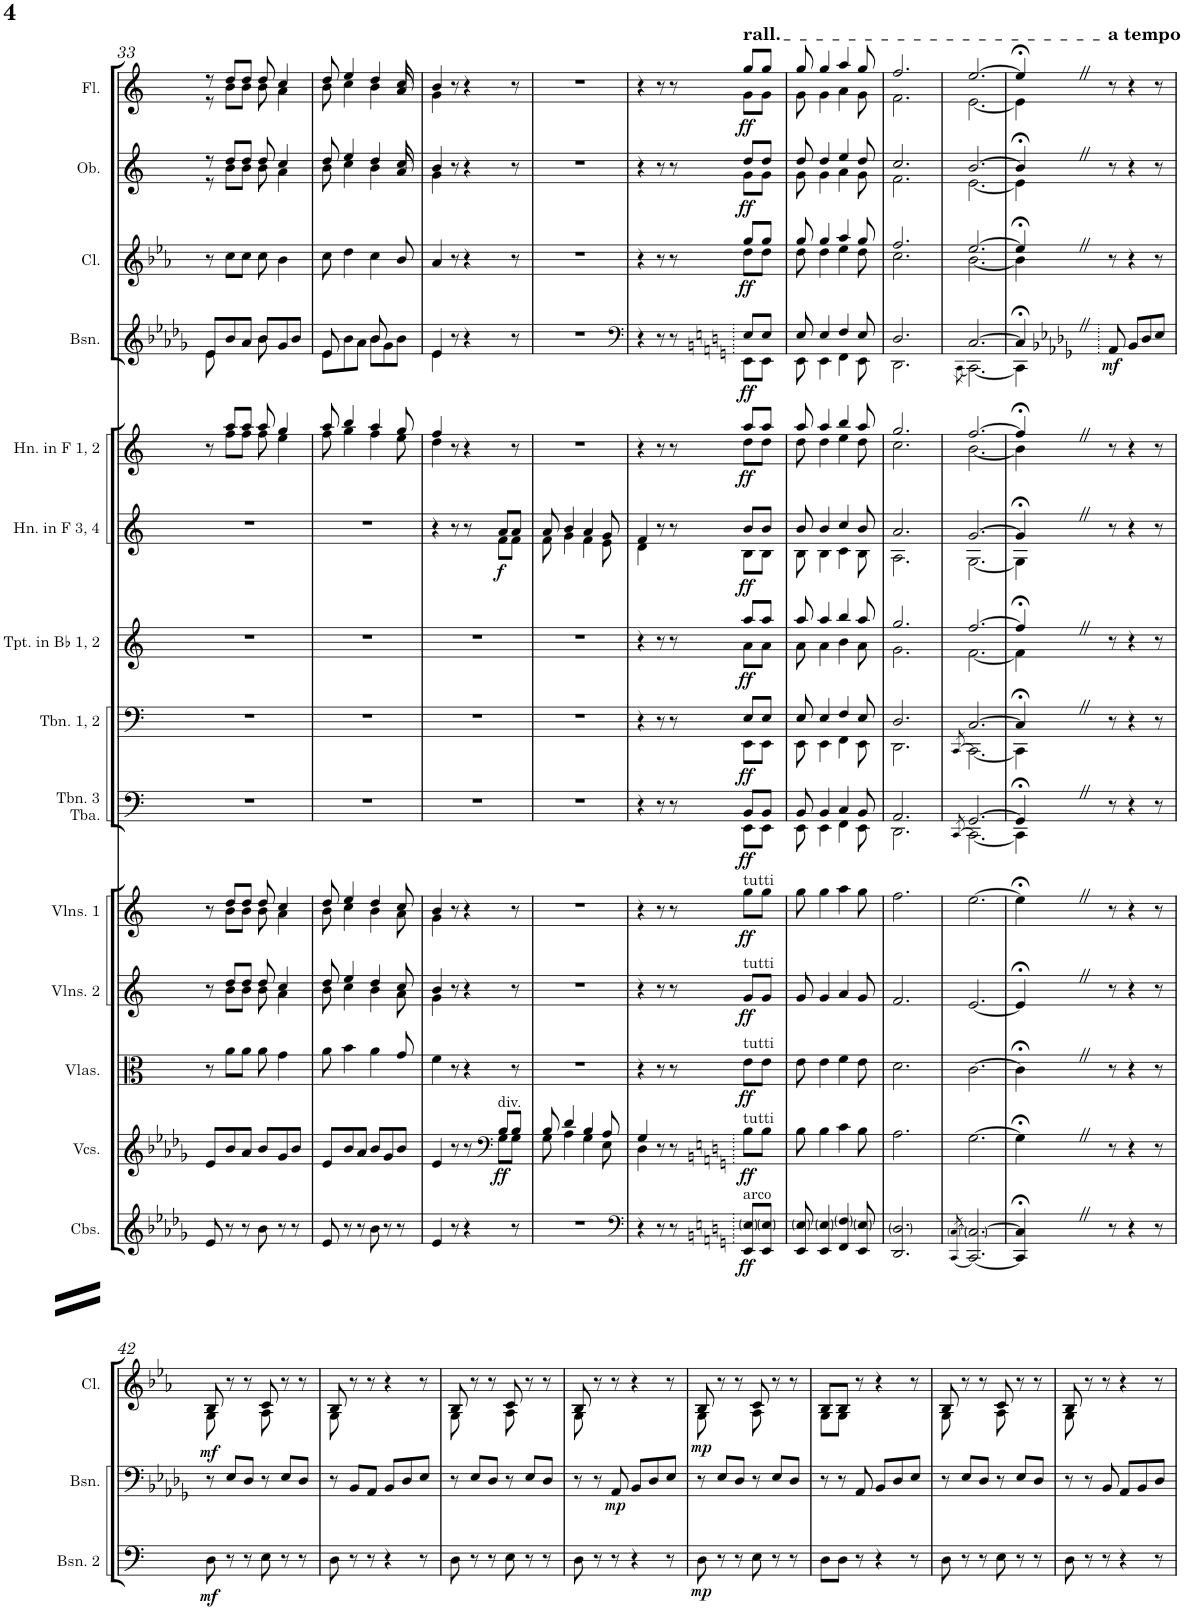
**kern	**dynam	**kern	**dynam	**kern	**dynam	**kern	**dynam	**kern	**dynam	**kern	**dynam	**kern	**dynam	**kern	**dynam	**kern	**dynam	**kern	**dynam	**kern	**dynam	**kern	**dynam	**kern	**dynam	**kern	**dynam	**kern	**dynam
*part15	*part15	*part14	*part14	*part13	*part13	*part12	*part12	*part11	*part11	*part10	*part10	*part9	*part9	*part8	*part8	*part7	*part7	*part6	*part6	*part5	*part5	*part4	*part4	*part3	*part3	*part2	*part2	*part1	*part1
*staff15	*staff15	*staff14	*staff14	*staff13	*staff13	*staff12	*staff12	*staff11	*staff11	*staff10	*staff10	*staff9	*staff9	*staff8	*staff8	*staff7	*staff7	*staff6	*staff6	*staff5	*staff5	*staff4	*staff4	*staff3	*staff3	*staff2	*staff2	*staff1	*staff1
*I"Contrabasses	*	*I"Violoncellos	*	*I"Violas	*	*I"Violins 2	*	*I"Violins 1	*	*I"Trombone 3 Tuba	*	*I"Trombone 1, 2	*	*I"Trumpet in Bb 1, 2	*	*I"Horn in F 3, 4	*	*I"Horn in F 1, 2	*	*I"Bassoon 2	*	*I"Bassoon	*	*I"2 Clarinets	*	*I"2 Oboes	*	*I"2 Flutes	*
*I'Cbs.	*	*I'Vcs.	*	*I'Vlas.	*	*I'Vlns. 2	*	*I'Vlns. 1	*	*I'Tbn. 3 Tba.	*	*I'Tbn. 1, 2	*	*I'Tpt. in Bb 1, 2	*	*I'Hn. in F 3, 4	*	*I'Hn. in F 1, 2	*	*I'Bsn. 2	*	*I'Bsn.	*	*I'Cl.	*	*I'Ob.	*	*I'Fl.	*
!!LO:PB:g=z
*clefG2	*	*clefG2	*	*clefC3	*	*clefG2	*	*clefG2	*	*clefF4	*	*clefF4	*	*clefG2	*	*clefG2	*	*clefG2	*	*clefF4	*	*clefG2	*	*clefG2	*	*clefG2	*	*clefG2	*
*Trd7c12	*	*	*	*	*	*	*	*	*	*	*	*	*	*Trd1c2	*	*Trd4c7	*	*Trd4c7	*	*	*	*	*	*Trd2c3	*	*	*	*	*
*k[b-e-a-d-g-]	*	*k[b-e-a-d-g-]	*	*k[]	*	*k[]	*	*k[]	*	*k[]	*	*k[]	*	*k[f#c#]	*	*k[f#]	*	*k[f#]	*	*k[]	*	*k[b-e-a-d-g-]	*	*k[b-e-a-]	*	*k[]	*	*k[]	*
*M6/8	*	*M6/8	*	*M6/8	*	*M6/8	*	*M6/8	*	*M6/8	*	*M6/8	*	*M6/8	*	*M6/8	*	*M6/8	*	*M6/8	*	*M6/8	*	*M6/8	*	*M6/8	*	*M6/8	*
=33	=33	=33	=33	=33	=33	=33	=33	=33	=33	=33	=33	=33	=33	=33	=33	=33	=33	=33	=33	=33	=33	=33	=33	=33	=33	=33	=33	=33	=33
*	*	*	*	*	*	*^	*	*^	*	*	*	*	*	*	*	*	*	*^	*	*	*	*^	*	*	*	*^	*	*^	*
8e-/	.	8e-/L	.	8r	.	8r	8ryy	.	8r	8ryy	.	2.r	.	2.r	.	2.r	.	2.r	.	8r	8ryy	.	2.r	.	8e-/L	8e-\	.	8r	.	8r	8r	.	8r	8r	.
8r	.	8b-/	.	8a\L	.	8dd/L	8b\L	.	8dd/L	8b\L	.	.	.	.	.	.	.	.	.	8aa/L	8ff#\L	.	.	.	8b-/	8ryy	.	8cc\L	.	8dd/L	8b\L	.	8dd/L	8b\L	.
8r	.	8a-/J	.	8a\J	.	8dd/J	8b\J	.	8dd/J	8b\J	.	.	.	.	.	.	.	.	.	8aa/J	8ff#\J	.	.	.	8a-/J	8ryy	.	8cc\J	.	8dd/J	8b\J	.	8dd/J	8b\J	.
8b-\	.	8b-/L	.	8a\	.	8dd/	8b\	.	8dd/	8b\	.	.	.	.	.	.	.	.	.	8aa/	8ff#\	.	.	.	8b-/L	8b-\	.	8cc\	.	8dd/	8b\	.	8dd/	8b\	.
8r	.	8g-/	.	4g\	.	4cc/	4a\	.	4cc/	4a\	.	.	.	.	.	.	.	.	.	4gg/	4ee\	.	.	.	8g-/	8ryy	.	4b-\	.	4cc/	4a\	.	4cc/	4a\	.
8r	.	8b-/J	.	.	.	.	.	.	.	.	.	.	.	.	.	.	.	.	.	.	.	.	.	.	8b-/J	8ryy	.	.	.	.	.	.	.	.	.
=34	=34	=34	=34	=34	=34	=34	=34	=34	=34	=34	=34	=34	=34	=34	=34	=34	=34	=34	=34	=34	=34	=34	=34	=34	=34	=34	=34	=34	=34	=34	=34	=34	=34	=34	=34
8e-/	.	8e-/L	.	8a\	.	8dd/	8b\	.	8dd/	8b\	.	2.r	.	2.r	.	2.r	.	2.r	.	8aa/	8ff#\	.	2.r	.	8e-/	8e-\L	.	8cc\	.	8dd/	8b\	.	8dd/	8b\	.
8r	.	8b-/	.	4b\	.	4ee/	4cc\	.	4ee/	4cc\	.	.	.	.	.	.	.	.	.	4bb/	4gg\	.	.	.	8ryy	8b-\	.	4dd\	.	4ee/	4cc\	.	4ee/	4cc\	.
8r	.	8a-/J	.	.	.	.	.	.	.	.	.	.	.	.	.	.	.	.	.	.	.	.	.	.	8ryy	8a-\J	.	.	.	.	.	.	.	.	.
8b-\	.	8b-/L	.	4a\	.	4dd/	4b\	.	4dd/	4b\	.	.	.	.	.	.	.	.	.	4aa/	4ff#\	.	.	.	8b-/	8b-\L	.	4cc\	.	4dd/	4b\	.	4dd/	4b\	.
8r	.	8g-/	.	.	.	.	.	.	.	.	.	.	.	.	.	.	.	.	.	.	.	.	.	.	8ryy	8g-\	.	.	.	.	.	.	.	.	.
8r	.	8b-/J	.	8g/	.	8cc/	8a\	.	8cc/	8a\	.	.	.	.	.	.	.	.	.	8gg/	8ee\	.	.	.	8ryy	8b-\J	.	8b-/	.	8cc/	8a/	.	8cc/	8a/	.
=35	=35	=35	=35	=35	=35	=35	=35	=35	=35	=35	=35	=35	=35	=35	=35	=35	=35	=35	=35	=35	=35	=35	=35	=35	=35	=35	=35	=35	=35	=35	=35	=35	=35	=35	=35
*	*	*^	*	*	*	*	*	*	*	*	*	*	*	*	*	*	*	*^	*	*	*	*	*	*	*	*	*	*	*	*	*	*	*	*	*
4e-/	.	4e-/	2ryy	.	4f\	.	4b/	4g\	.	4b/	4g\	.	2.r	.	2.r	.	2.r	.	4r	2ryy	.	4ff#/	4dd\	.	2.r	.	4e-/	4e-\	.	4a-/	.	4b/	4g\	.	4b/	4g\	.
8r	.	8r	.	.	8r	.	8r	2ryy	.	8r	2ryy	.	.	.	.	.	.	.	8r	.	.	8r	2ryy	.	.	.	8r	2ryy	.	8r	.	8r	2ryy	.	8r	2ryy	.
4r	.	8r	.	.	4r	.	4r	.	.	4r	.	.	.	.	.	.	.	.	8r	.	.	4r	.	.	.	.	4r	.	.	4r	.	4r	.	.	4r	.	.
*	*	*clefF4	*	*	*	*	*	*	*	*	*	*	*	*	*	*	*	*	*	*	*	*	*	*	*	*	*	*	*	*	*	*	*	*	*	*	*
!	!	!LO:TX:a:t=div.	!	!	!	!	!	!	!	!	!	!	!	!	!	!	!	!	!	!	!	!	!	!	!	!	!	!	!	!	!	!	!	!	!	!	!
!	!	!	!	!LO:DY:b	!	!	!	!	!	!	!	!	!	!	!	!	!	!	!	!	!LO:DY:b	!	!	!	!	!	!	!	!	!	!	!	!	!	!	!	!
.	.	8B-/L	8G-\L	ff	.	.	.	.	.	.	.	.	.	.	.	.	.	.	8a/L	8f#\L	f	.	.	.	.	.	.	.	.	.	.	.	.	.	.	.	.
8r	.	8B-/J	8G-\J	.	8r	.	8r	.	.	8r	.	.	.	.	.	.	.	.	8a/J	8f#\J	.	8r	.	.	.	.	8r	.	.	8r	.	8r	.	.	8r	.	.
*	*	*	*	*	*	*	*v	*v	*	*	*	*	*	*	*	*	*	*	*	*	*	*v	*v	*	*	*	*v	*v	*	*	*	*v	*v	*	*v	*v	*
*	*	*	*	*	*	*	*	*	*v	*v	*	*	*	*	*	*	*	*	*	*	*	*	*	*	*	*	*	*	*	*	*	*
=36	=36	=36	=36	=36	=36	=36	=36	=36	=36	=36	=36	=36	=36	=36	=36	=36	=36	=36	=36	=36	=36	=36	=36	=36	=36	=36	=36	=36	=36	=36	=36
2.r	.	8B-/	8G-\	.	2.r	.	2.r	.	2.r	.	2.r	.	2.r	.	2.r	.	8a/	8f#\	.	2.r	.	2.r	.	2.r	.	2.r	.	2.r	.	2.r	.
.	.	4d-/	4A-\	.	.	.	.	.	.	.	.	.	.	.	.	.	4b/	4g\	.	.	.	.	.	.	.	.	.	.	.	.	.
.	.	4B-/	4G-\	.	.	.	.	.	.	.	.	.	.	.	.	.	4a/	4f#\	.	.	.	.	.	.	.	.	.	.	.	.	.
.	.	8A-/	8E-\	.	.	.	.	.	.	.	.	.	.	.	.	.	8g/	8e\	.	.	.	.	.	.	.	.	.	.	.	.	.
=37	=37	=37.	=37.	=37	=37	=37	=37	=37	=37	=37	=37	=37	=37	=37	=37	=37	=37	=37	=37	=37	=37	=37	=37	=37.	=37	=37	=37	=37	=37	=37	=37
*clefF4	*	*	*	*	*	*	*	*	*	*	*	*	*	*	*	*	*	*	*	*	*	*	*	*clefF4	*	*	*	*	*	*	*
*	*	*	*	*	*	*	*	*	*	*	*^	*	*^	*	*^	*	*	*	*	*^	*	*	*	*^	*	*^	*	*^	*	*^	*
4r	.	4G-/	4D-\	.	4r	.	4r	.	4r	.	4r	2ryy	.	4r	2ryy	.	4r	2ryy	.	4f#/	4d\	.	4r	2ryy	.	2.r	.	4r	2ryy	.	4r	2ryy	.	4r	2ryy	.	4r	2ryy	.
8r	.	8r	2ryy	.	8r	.	8r	.	8r	.	8r	.	.	8r	.	.	8r	.	.	8r	4ryy	.	8r	.	.	.	.	8r	.	.	8r	.	.	8r	.	.	8r	.	.
8r	.	8r	.	.	8r	.	8r	.	8r	.	8r	.	.	8r	.	.	8r	.	.	8r	.	.	8r	.	.	.	.	8r	.	.	8r	.	.	8r	.	.	8r	.	.
!	!	!	!	!	!	!	!	!	!	!	!	!	!	!	!	!	!	!	!	!	!	!	!	!	!	!	!	!	!	!	!	!	!	!	!	!	!LO:TX:a:t=rall.	!	!
!	!	!	!	!	!	!	!	!	!LO:TX:a:t=tutti	!	!	!	!	!	!	!	!	!	!	!	!	!	!	!	!	!	!	!	!	!	!	!	!	!	!	!	!	!	!
!	!	!	!	!	!	!	!LO:TX:a:t=tutti	!	!	!	!	!	!	!	!	!	!	!	!	!	!	!	!	!	!	!	!	!	!	!	!	!	!	!	!	!	!	!	!
!	!	!	!	!	!LO:TX:a:t=tutti	!	!	!	!	!	!	!	!	!	!	!	!	!	!	!	!	!	!	!	!	!	!	!	!	!	!	!	!	!	!	!	!	!	!
!	!	!LO:TX:a:t=tutti	!	!	!	!	!	!	!	!	!	!	!	!	!	!	!	!	!	!	!	!	!	!	!	!	!	!	!	!	!	!	!	!	!	!	!	!	!
!LO:TX:a:t=arco	!	!	!	!	!	!	!	!	!	!	!	!	!	!	!	!	!	!	!	!	!	!	!	!	!	!	!	!	!	!	!	!	!	!	!	!	!	!	!
!	!LO:DY:b	!	!	!LO:DY:b	!	!LO:DY:b	!	!LO:DY:b	!	!LO:DY:b	!	!	!LO:DY:b	!	!	!LO:DY:b	!	!	!LO:DY:b	!	!	!LO:DY:b	!	!	!LO:DY:b	!	!	!	!	!LO:DY:b	!	!	!LO:DY:b	!	!	!LO:DY:b	!	!	!LO:DY:b
8EE/ 8E/L	ff	8B\L	.	ff	8e\L	ff	8g/L	ff	8gg\L	ff	8BB/L	8EE\L	ff	8E/L	8EE\L	ff	8aa/L	8a\L	ff	8b/L	8B\L	ff	8aa/L	8dd\L	ff	.	.	8E/L	8EE\L	ff	8gg/L	8dd\L	ff	8dd/L	8g\L	ff	8gg/L	8g\L	ff
8EE/ 8E/J	.	8B\J	.	.	8e\J	.	8g/J	.	8gg\J	.	8BB/J	8EE\J	.	8E/J	8EE\J	.	8aa/J	8a\J	.	8b/J	8B\J	.	8aa/J	8dd\J	.	.	.	8E/J	8EE\J	.	8gg/J	8dd\J	.	8dd/J	8g\J	.	8gg/J	8g\J	.
*	*	*v	*v	*	*	*	*	*	*	*	*	*	*	*	*	*	*	*	*	*	*	*	*	*	*	*	*	*	*	*	*	*	*	*	*	*	*	*	*
=38	=38	=38	=38	=38	=38	=38	=38	=38	=38	=38	=38	=38	=38	=38	=38	=38	=38	=38	=38	=38	=38	=38	=38	=38	=38	=38	=38	=38	=38	=38	=38	=38	=38	=38	=38	=38	=38	=38
8EE/ 8E/	.	8B\	.	8e\	.	8g/	.	8gg\	.	8BB/	8EE\	.	8E/	8EE\	.	8aa/	8a\	.	8b/	8B\	.	8aa/	8dd\	.	2.r	.	8E/	8EE\	.	8gg/	8dd\	.	8dd/	8g\	.	8gg/	8g\	.
4EE/ 4E/	.	4B\	.	4e\	.	4g/	.	4gg\	.	4BB/	4EE\	.	4E/	4EE\	.	4aa/	4a\	.	4b/	4B\	.	4aa/	4dd\	.	.	.	4E/	4EE\	.	4gg/	4dd\	.	4dd/	4g\	.	4gg/	4g\	.
4FF/ 4F/	.	4c\	.	4f\	.	4a/	.	4aa\	.	4C/	4FF\	.	4F/	4FF\	.	4bb/	4b\	.	4cc/	4c\	.	4bb/	4ee\	.	.	.	4F/	4FF\	.	4aa-/	4ee-\	.	4ee/	4a\	.	4aa/	4a\	.
8EE/ 8E/	.	8B\	.	8e\	.	8g/	.	8gg\	.	8BB/	8EE\	.	8E/	8EE\	.	8aa/	8a\	.	8b/	8B\	.	8aa/	8dd\	.	.	.	8E/	8EE\	.	8gg/	8dd\	.	8dd/	8g\	.	8gg/	8g\	.
=39	=39	=39	=39	=39	=39	=39	=39	=39	=39	=39	=39	=39	=39	=39	=39	=39	=39	=39	=39	=39	=39	=39	=39	=39	=39	=39	=39	=39	=39	=39	=39	=39	=39	=39	=39	=39	=39	=39
2.DD/ 2.D/	.	2.A\	.	2.d\	.	2.f/	.	2.ff\	.	2.AA/	2.DD\	.	2.D/	2.DD\	.	2.gg/	2.g\	.	2.a/	2.A\	.	2.gg/	2.cc\	.	2.r	.	2.D/	2.DD\	.	2.ff/	2.cc\	.	2.cc/	2.f\	.	2.ff/	2.f\	.
=40	=40	=40	=40	=40	=40	=40	=40	=40	=40	=40	=40	=40	=40	=40	=40	=40	=40	=40	=40	=40	=40	=40	=40	=40	=40	=40	=40	=40	=40	=40	=40	=40	=40	=40	=40	=40	=40	=40
[8qCC/ [8qC/	.	.	.	.	.	.	.	.	.	[8qCC/	.	.	[8qCC/	.	.	.	.	.	.	.	.	.	.	.	.	.	[8qCC\	.	.	.	.	.	.	.	.	.	.	.
2.CC/_ 2.C/_	.	[2.G\	.	[2.c\	.	[2.e/	.	[2.ee\	.	[2.GG/	2.CC\_	.	[2.C/	2.CC\_	.	[2.ff#/	[2.f#\	.	[2.g/	[2.G\	.	[2.ff#/	[2.b\	.	2.r	.	[2.C/	2.CC\_	.	[2.ee-/	[2.b-\	.	[2.b/	[2.e\	.	[2.ee/	[2.e\	.
=41	=41	=41	=41	=41	=41	=41	=41	=41	=41	=41	=41	=41	=41	=41	=41	=41	=41	=41	=41	=41	=41	=41	=41	=41	=41	=41	=41.	=41.	=41	=41	=41	=41	=41	=41	=41	=41	=41	=41
4CC/];<Z 4C/];<Z	.	4G;<Z\]	.	4c;<Z\]	.	4e;<Z/]	.	4ee;<Z\]	.	4GG;<Z/]	4CC\]	.	4C;<Z/]	4CC\]	.	4ff#;<Z/]	4f#\]	.	4g;<Z/]	4G\]	.	4ff#;<Z/]	4b\]	.	4r;<	.	4C;<Z/]	4CC\]	.	4ee-;<Z/]	4b-\]	.	4b;<Z/]	4e\]	.	4ee;<Z/]	4e\]	.
!	!	!	!	!	!	!	!	!	!	!	!	!	!	!	!	!	!	!	!	!	!	!	!	!	!	!	!	!	!	!	!	!	!	!	!	!LO:TX:a:B:t=a tempo	!	!
!	!	!	!	!	!	!	!	!	!	!	!	!	!	!	!	!	!	!	!	!	!	!	!	!	!	!	!	!	!LO:DY:b	!	!	!	!	!	!	!	!	!
8r	.	8r	.	8r	.	8r	.	8r	.	8r	2ryy	.	8r	2ryy	.	8r	2ryy	.	8r	2ryy	.	8r	2ryy	.	8r	.	8AA-/	2ryy	mf	8r	2ryy	.	8r	2ryy	.	8r	2ryy	.
4r	.	4r	.	4r	.	4r	.	4r	.	4r	.	.	4r	.	.	4r	.	.	4r	.	.	4r	.	.	4r	.	8BB-/L	.	.	4r	.	.	4r	.	.	4r	.	.
.	.	.	.	.	.	.	.	.	.	.	.	.	.	.	.	.	.	.	.	.	.	.	.	.	.	.	8D-/	.	.	.	.	.	.	.	.	.	.	.
8r	.	8r	.	8r	.	8r	.	8r	.	8r	.	.	8r	.	.	8r	.	.	8r	.	.	8r	.	.	8r	.	8E-/J	.	.	8r	.	.	8r	.	.	8r	.	.
*	*	*	*	*	*	*	*	*	*	*v	*v	*	*	*	*	*v	*v	*	*v	*v	*	*v	*v	*	*	*	*v	*v	*	*	*	*	*v	*v	*	*v	*v	*
*	*	*	*	*	*	*	*	*	*	*	*	*v	*v	*	*	*	*	*	*	*	*	*	*	*	*	*	*	*	*	*	*
!!LO:LB:g=z
=42	=42	=42	=42	=42	=42	=42	=42	=42	=42	=42	=42	=42	=42	=42	=42	=42	=42	=42	=42	=42	=42	=42	=42	=42	=42	=42	=42	=42	=42	=42
!	!	!	!	!	!	!	!	!	!	!	!	!	!	!	!	!	!	!	!	!	!LO:DY:b	!	!	!	!	!LO:DY:b	!	!	!	!
2.r	.	2.r	.	2.r	.	2.r	.	2.r	.	2.r	.	2.r	.	2.r	.	2.r	.	2.r	.	8D\	mf	8r	.	8B-/	8G\	mf	2.r	.	2.r	.
.	.	.	.	.	.	.	.	.	.	.	.	.	.	.	.	.	.	.	.	8r	.	8E-/L	.	8r	4ryy	.	.	.	.	.
.	.	.	.	.	.	.	.	.	.	.	.	.	.	.	.	.	.	.	.	8r	.	8D-/J	.	8r	.	.	.	.	.	.
.	.	.	.	.	.	.	.	.	.	.	.	.	.	.	.	.	.	.	.	8E\	.	8r	.	8c/	8A-\	.	.	.	.	.
.	.	.	.	.	.	.	.	.	.	.	.	.	.	.	.	.	.	.	.	8r	.	8E-/L	.	8r	4ryy	.	.	.	.	.
.	.	.	.	.	.	.	.	.	.	.	.	.	.	.	.	.	.	.	.	8r	.	8D-/J	.	8r	.	.	.	.	.	.
=43	=43	=43	=43	=43	=43	=43	=43	=43	=43	=43	=43	=43	=43	=43	=43	=43	=43	=43	=43	=43	=43	=43	=43	=43	=43	=43	=43	=43	=43	=43
2.r	.	2.r	.	2.r	.	2.r	.	2.r	.	2.r	.	2.r	.	2.r	.	2.r	.	2.r	.	8D\	.	8r	.	8B-/	8G\	.	2.r	.	2.r	.
.	.	.	.	.	.	.	.	.	.	.	.	.	.	.	.	.	.	.	.	8r	.	8BB-/L	.	8r	2ryy	.	.	.	.	.
.	.	.	.	.	.	.	.	.	.	.	.	.	.	.	.	.	.	.	.	8r	.	8AA-/J	.	8r	.	.	.	.	.	.
.	.	.	.	.	.	.	.	.	.	.	.	.	.	.	.	.	.	.	.	4r	.	8BB-/L	.	4r	.	.	.	.	.	.
.	.	.	.	.	.	.	.	.	.	.	.	.	.	.	.	.	.	.	.	.	.	8D-/	.	.	.	.	.	.	.	.
.	.	.	.	.	.	.	.	.	.	.	.	.	.	.	.	.	.	.	.	8r	.	8E-/J	.	8r	8ryy	.	.	.	.	.
=44	=44	=44	=44	=44	=44	=44	=44	=44	=44	=44	=44	=44	=44	=44	=44	=44	=44	=44	=44	=44	=44	=44	=44	=44	=44	=44	=44	=44	=44	=44
2.r	.	2.r	.	2.r	.	2.r	.	2.r	.	2.r	.	2.r	.	2.r	.	2.r	.	2.r	.	8D\	.	8r	.	8B-/	8G\	.	2.r	.	2.r	.
.	.	.	.	.	.	.	.	.	.	.	.	.	.	.	.	.	.	.	.	8r	.	8E-/L	.	8r	4ryy	.	.	.	.	.
.	.	.	.	.	.	.	.	.	.	.	.	.	.	.	.	.	.	.	.	8r	.	8D-/J	.	8r	.	.	.	.	.	.
.	.	.	.	.	.	.	.	.	.	.	.	.	.	.	.	.	.	.	.	8E\	.	8r	.	8c/	8A-\	.	.	.	.	.
.	.	.	.	.	.	.	.	.	.	.	.	.	.	.	.	.	.	.	.	8r	.	8E-/L	.	8r	4ryy	.	.	.	.	.
.	.	.	.	.	.	.	.	.	.	.	.	.	.	.	.	.	.	.	.	8r	.	8D-/J	.	8r	.	.	.	.	.	.
=45	=45	=45	=45	=45	=45	=45	=45	=45	=45	=45	=45	=45	=45	=45	=45	=45	=45	=45	=45	=45	=45	=45	=45	=45	=45	=45	=45	=45	=45	=45
2.r	.	2.r	.	2.r	.	2.r	.	2.r	.	2.r	.	2.r	.	2.r	.	2.r	.	2.r	.	8D\	.	8r	.	8B-/	8G\	.	2.r	.	2.r	.
.	.	.	.	.	.	.	.	.	.	.	.	.	.	.	.	.	.	.	.	8r	.	8r	.	8r	2ryy	.	.	.	.	.
!	!	!	!	!	!	!	!	!	!	!	!	!	!	!	!	!	!	!	!	!	!	!	!LO:DY:b	!	!	!	!	!	!	!
.	.	.	.	.	.	.	.	.	.	.	.	.	.	.	.	.	.	.	.	8r	.	8AA-/	mp	8r	.	.	.	.	.	.
.	.	.	.	.	.	.	.	.	.	.	.	.	.	.	.	.	.	.	.	4r	.	8BB-/L	.	4r	.	.	.	.	.	.
.	.	.	.	.	.	.	.	.	.	.	.	.	.	.	.	.	.	.	.	.	.	8D-/	.	.	.	.	.	.	.	.
.	.	.	.	.	.	.	.	.	.	.	.	.	.	.	.	.	.	.	.	8r	.	8E-/J	.	8r	8ryy	.	.	.	.	.
=46	=46	=46	=46	=46	=46	=46	=46	=46	=46	=46	=46	=46	=46	=46	=46	=46	=46	=46	=46	=46	=46	=46	=46	=46	=46	=46	=46	=46	=46	=46
!	!	!	!	!	!	!	!	!	!	!	!	!	!	!	!	!	!	!	!	!	!LO:DY:b	!	!	!	!	!LO:DY:b	!	!	!	!
2.r	.	2.r	.	2.r	.	2.r	.	2.r	.	2.r	.	2.r	.	2.r	.	2.r	.	2.r	.	8D\	mp	8r	.	8B-/	8G\	mp	2.r	.	2.r	.
.	.	.	.	.	.	.	.	.	.	.	.	.	.	.	.	.	.	.	.	8r	.	8E-/L	.	8r	4ryy	.	.	.	.	.
.	.	.	.	.	.	.	.	.	.	.	.	.	.	.	.	.	.	.	.	8r	.	8D-/J	.	8r	.	.	.	.	.	.
.	.	.	.	.	.	.	.	.	.	.	.	.	.	.	.	.	.	.	.	8E\	.	8r	.	8c/	8A-\	.	.	.	.	.
.	.	.	.	.	.	.	.	.	.	.	.	.	.	.	.	.	.	.	.	8r	.	8E-/L	.	8r	4ryy	.	.	.	.	.
.	.	.	.	.	.	.	.	.	.	.	.	.	.	.	.	.	.	.	.	8r	.	8D-/J	.	8r	.	.	.	.	.	.
=47	=47	=47	=47	=47	=47	=47	=47	=47	=47	=47	=47	=47	=47	=47	=47	=47	=47	=47	=47	=47	=47	=47	=47	=47	=47	=47	=47	=47	=47	=47
2.r	.	2.r	.	2.r	.	2.r	.	2.r	.	2.r	.	2.r	.	2.r	.	2.r	.	2.r	.	8D\L	.	8r	.	8B-/L	8G\L	.	2.r	.	2.r	.
.	.	.	.	.	.	.	.	.	.	.	.	.	.	.	.	.	.	.	.	8D\J	.	8r	.	8B-/J	8G\J	.	.	.	.	.
.	.	.	.	.	.	.	.	.	.	.	.	.	.	.	.	.	.	.	.	8r	.	8AA-/	.	8r	2ryy	.	.	.	.	.
.	.	.	.	.	.	.	.	.	.	.	.	.	.	.	.	.	.	.	.	4r	.	8BB-/L	.	4r	.	.	.	.	.	.
.	.	.	.	.	.	.	.	.	.	.	.	.	.	.	.	.	.	.	.	.	.	8D-/	.	.	.	.	.	.	.	.
.	.	.	.	.	.	.	.	.	.	.	.	.	.	.	.	.	.	.	.	8r	.	8E-/J	.	8r	.	.	.	.	.	.
=48	=48	=48	=48	=48	=48	=48	=48	=48	=48	=48	=48	=48	=48	=48	=48	=48	=48	=48	=48	=48	=48	=48	=48	=48	=48	=48	=48	=48	=48	=48
2.r	.	2.r	.	2.r	.	2.r	.	2.r	.	2.r	.	2.r	.	2.r	.	2.r	.	2.r	.	8D\	.	8r	.	8B-/	8G\	.	2.r	.	2.r	.
.	.	.	.	.	.	.	.	.	.	.	.	.	.	.	.	.	.	.	.	8r	.	8E-/L	.	8r	4ryy	.	.	.	.	.
.	.	.	.	.	.	.	.	.	.	.	.	.	.	.	.	.	.	.	.	8r	.	8D-/J	.	8r	.	.	.	.	.	.
.	.	.	.	.	.	.	.	.	.	.	.	.	.	.	.	.	.	.	.	8E\	.	8r	.	8c/	8A-\	.	.	.	.	.
.	.	.	.	.	.	.	.	.	.	.	.	.	.	.	.	.	.	.	.	8r	.	8E-/L	.	8r	4ryy	.	.	.	.	.
.	.	.	.	.	.	.	.	.	.	.	.	.	.	.	.	.	.	.	.	8r	.	8D-/J	.	8r	.	.	.	.	.	.
=49	=49	=49	=49	=49	=49	=49	=49	=49	=49	=49	=49	=49	=49	=49	=49	=49	=49	=49	=49	=49	=49	=49	=49	=49	=49	=49	=49	=49	=49	=49
2.r	.	2.r	.	2.r	.	2.r	.	2.r	.	2.r	.	2.r	.	2.r	.	2.r	.	2.r	.	8D\	.	8r	.	8B-/	8G\	.	2.r	.	2.r	.
.	.	.	.	.	.	.	.	.	.	.	.	.	.	.	.	.	.	.	.	8r	.	8r	.	8r	2ryy	.	.	.	.	.
.	.	.	.	.	.	.	.	.	.	.	.	.	.	.	.	.	.	.	.	8r	.	8BB-/	.	8r	.	.	.	.	.	.
.	.	.	.	.	.	.	.	.	.	.	.	.	.	.	.	.	.	.	.	4r	.	8AA-/L	.	4r	.	.	.	.	.	.
.	.	.	.	.	.	.	.	.	.	.	.	.	.	.	.	.	.	.	.	.	.	8BB-/	.	.	.	.	.	.	.	.
.	.	.	.	.	.	.	.	.	.	.	.	.	.	.	.	.	.	.	.	8r	.	8D-/J	.	8r	8ryy	.	.	.	.	.
*	*	*	*	*	*	*	*	*	*	*	*	*	*	*	*	*	*	*	*	*	*	*	*	*v	*v	*	*	*	*	*
=	=	=	=	=	=	=	=	=	=	=	=	=	=	=	=	=	=	=	=	=	=	=	=	=	=	=	=	=	=
*-	*-	*-	*-	*-	*-	*-	*-	*-	*-	*-	*-	*-	*-	*-	*-	*-	*-	*-	*-	*-	*-	*-	*-	*-	*-	*-	*-	*-	*-
